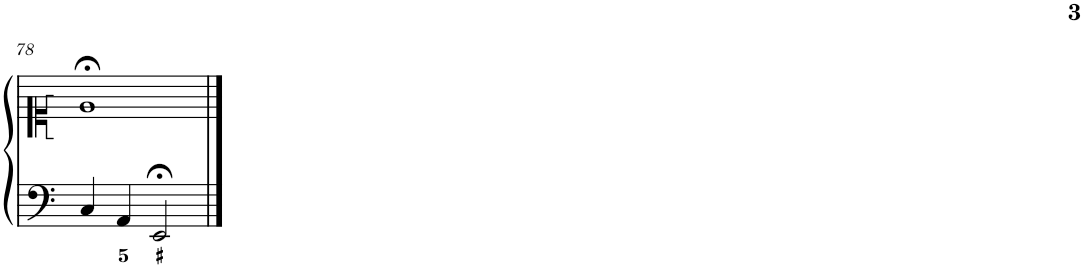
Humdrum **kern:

**kern	**kern
*part1	*part1
*staff2	*staff1
*I"Piano	*
*I'Pno.	*
!!LO:PB:g=z
*clefF4	*clefC1
*k[]	*k[]
*M4/4	*M4/4
*met(c)	*met(c)
=78	=78
4C/	1e;<
4AA/	.
2EE;</	.
==	==
*-	*-
